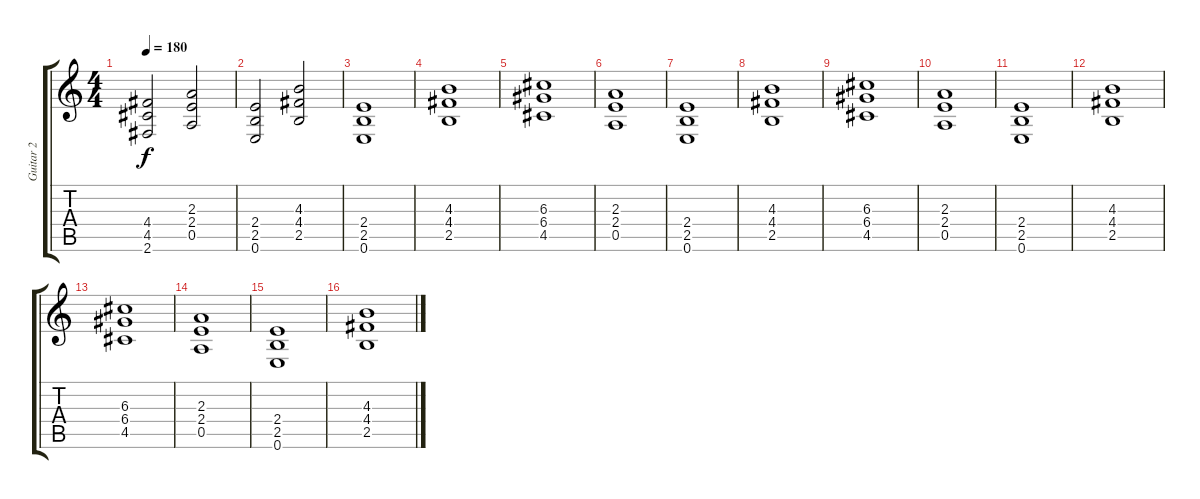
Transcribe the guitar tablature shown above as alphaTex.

\track ("Guitar 2" "Guitar 2") {instrument overdrivenguitar}
\staff {score tabs}
\tuning (E4 B3 G3 D3 A2 E2) {hide}
\ts (4 4)
\tempo 180
\clef g2
\ks c
(4.4 4.5 2.6).2{dy f} (2.3 2.4 0.5).2 |
(2.4 2.5 0.6).2 (4.3 4.4 2.5).2 |
(2.4 2.5 0.6).1 |
(4.3 4.4 2.5).1 |
(6.3 6.4 4.5).1 |
(2.3 2.4 0.5).1 |
(2.4 2.5 0.6).1 |
(4.3 4.4 2.5).1 |
(6.3 6.4 4.5).1 |
(2.3 2.4 0.5).1 |
(2.4 2.5 0.6).1 |
(4.3 4.4 2.5).1 |
(6.3 6.4 4.5).1 |
(2.3 2.4 0.5).1 |
(2.4 2.5 0.6).1 |
(4.3 4.4 2.5).1
